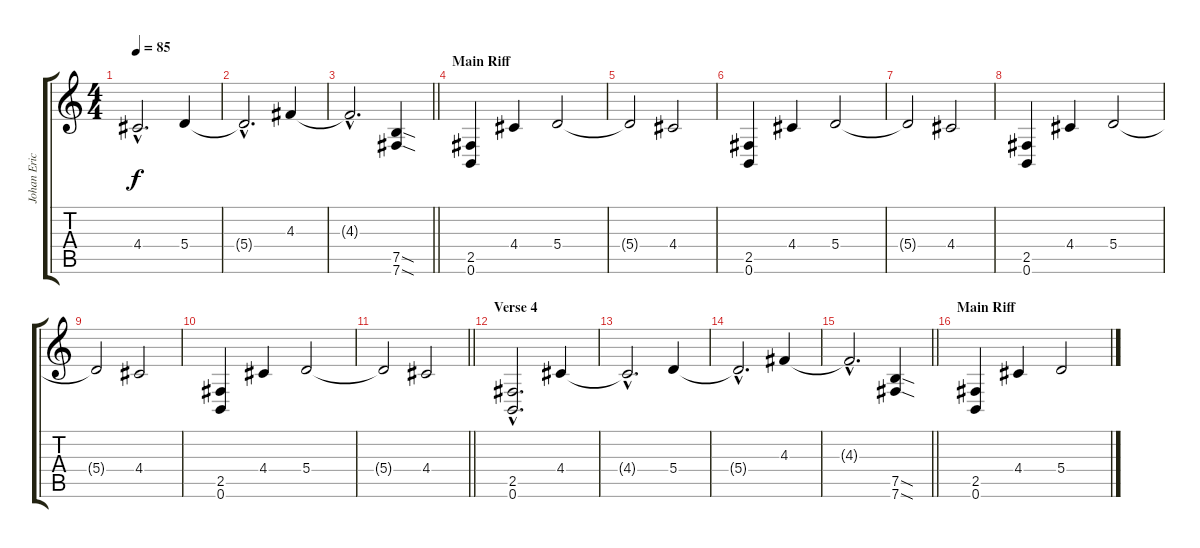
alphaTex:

\track ("Johan Ericson" "Johan Eric") {instrument distortionguitar}
\staff {score tabs}
\tuning (B3 Gb3 D3 A2 E2 B1) {hide}
\ts (4 4)
\tempo 85
\clef g2
\ks c
4.4{hac t}.2{d dy f} 5.4.4 |
5.4{hac t}.2{d} 4.3.4 |
\barLineRight lightlight
4.3{hac t}.2{d} (7.5{sod} 7.6{sod}).4 |
\section ("" "Main Riff")
(2.5 0.6).4 4.4.4 5.4.2 |
5.4{t}.2 4.4.2 |
(2.5 0.6).4 4.4.4 5.4.2 |
5.4{t}.2 4.4.2 |
(2.5 0.6).4 4.4.4 5.4.2 |
5.4{t}.2 4.4.2 |
(2.5 0.6).4 4.4.4 5.4.2 |
\barLineRight lightlight
5.4{t}.2 4.4.2 |
\section ("" "Verse 4")
(2.5{hac} 0.6{hac}).2{d} 4.4.4 |
4.4{hac t}.2{d} 5.4.4 |
5.4{hac t}.2{d} 4.3.4 |
\barLineRight lightlight
4.3{hac t}.2{d} (7.5{sod} 7.6{sod}).4 |
\section ("" "Main Riff")
(2.5 0.6).4 4.4.4 5.4.2
